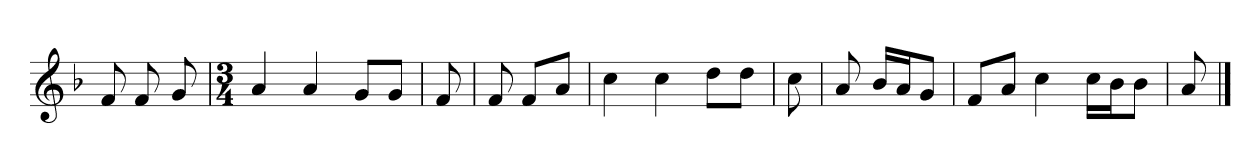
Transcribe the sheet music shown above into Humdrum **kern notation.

**kern
*part1
*staff1
*clefG2
*k[b-]
*F:
=
8f
8f
8g
=1
*M3/4
4a
4a
8g/L
8g/J
=2
8f
=3
8f
8f/L
8a/J
=4
4cc
4cc
8dd\L
8dd\J
=5
8cc
=6
8a
16b-/LL
16a/J
8g/J
=7
8f/L
8a/J
4cc
16cc\LL
16b-\J
8b-\J
=8
8a
==
*-
